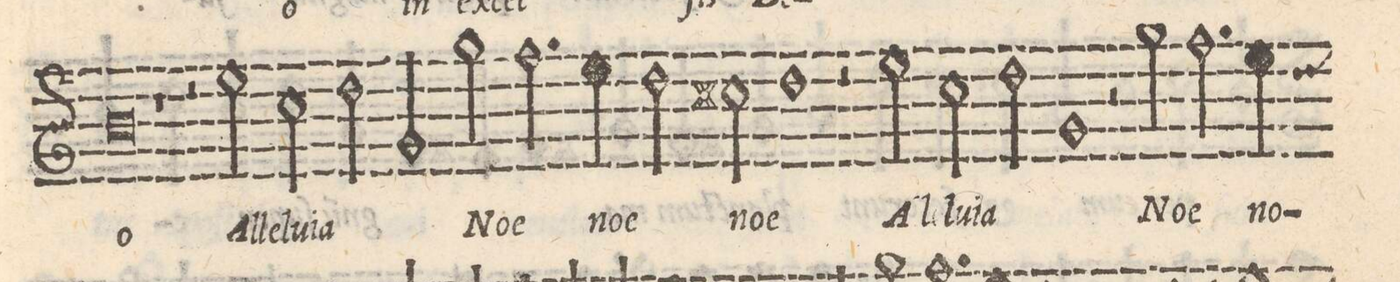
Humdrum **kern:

**kern	**text
*I"CANTVS	*
*clefG2	*
*k[]	*
*met(C|)	*
*M2/1	*
0b	-o
=72-	=72-
1r	.
2r	.
2ee\	Al-
=73-	=73-
2cc\	-le-
2dd\	-lu-
2g/	-ia
2gg\	No-
=74-	=74-
2.ff\	-e
4ee\	no-
2dd\	-e
2cc#X\	no-
=75-	=75-
1dd	-e
2r	.
2ee\	Al-
=76-	=76-
2ccny\	-le-
2dd\	-lu-
1g	-ia
=77-	=77-
2r	.
2gg\	No-
2.ff\	-e
4ee\	no-
*custos:dd	*
=78-	=78-
*-	*-
